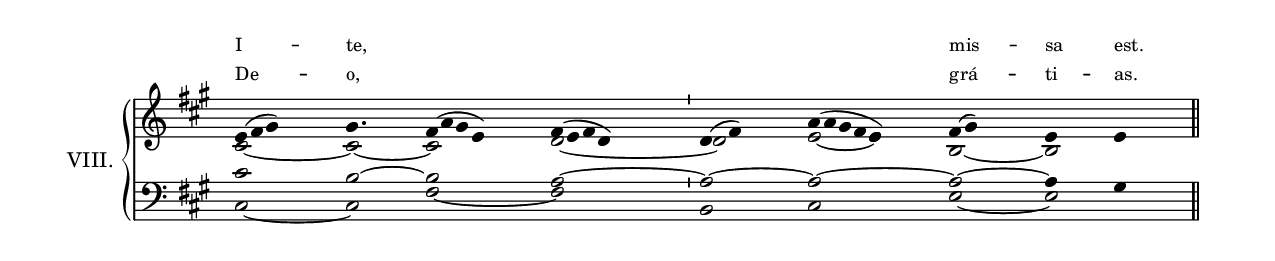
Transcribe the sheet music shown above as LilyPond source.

\version "2.18"
\include "gregorian.ly"
\include "noh2.ily"

%Page reference: page v.40
%(volume.page)

%Proofed 3/14

global = {
 \key e \mixolydian
 \cadenzaOn 
 \override Glissando #'thickness = #2.0
}

chantTextA = \lyricmode {
I -- te, _ _ _ _ mis -- sa est. }
chantTextB = \lyricmode {
De -- o, _ _ _ _ grá -- ti -- as. }

chantMusic = {
\tieDown   e'4 ( fis'4 gis'4) gis'4. fis'4 ( a'4 gis'4 e'4) fis'4 ( e'4 fis'4 d'4) \divisioMinima
 d'4 ( fis'4) a'4 ( a'4 gis'4 fis'4 e'4) fis'4 ( gis'4) e'4 e'4 \finalis

}

altoMusic = {
cis'2*3/2 ~ cis'2*3/4 ~ cis'2*4/2 d'2*4/2 ~ \divisioMinima
d'2 e'2*4/2 ~ e'4 b2 ~ b2 \finalis
}

tenorMusic = {
cis'2*3/2 b2*3/4 ~ b2*4/2 a2*4/2 ~ \divisioMinima
a2 ~ a2*5/2 ~ a2 ~ a4 gis4 \finalis
}

bassMusic = {
cis2*3/2 ~ cis2*3/4 fis2*4/2 ~ fis2*4/2 \divisioMinima
b,2 cis2*5/2 e2 ~ e2 \finalis
}

voiceLines = {
\voiceLineStyle


}

\score{
  <<
    \new Lyrics = "chanta"
    \new Lyrics = "chantb"
    \new GrandStaff <<
      \set GrandStaff.autoBeaming = ##f
      \set GrandStaff.instrumentName = \markup \center-column {
        "VIII."
      }
      \new Staff = up <<
        \new Voice = "chant" {
          \voiceOne \global \chantMusic
        }
        \new Voice {
          \voiceTwo \global \altoMusic
        }
      >>

      \new Staff = down <<
        \clef bass
        \new Voice {
          \voiceOne \global \tenorMusic
        }
        \new Voice {
          \voiceTwo \global \bassMusic
        }
	\new Voice {
        \voiceThree \global \voiceLines
        }
      >>
    >>
    \context Lyrics = "chanta" {
      \lyricsto chant {
      \chantTextA
    }
    }
    \context Lyrics = "chantb" {
      \lyricsto chant {
      \chantTextB
    }
    }
  >>
  \layout{
  }
  
}
